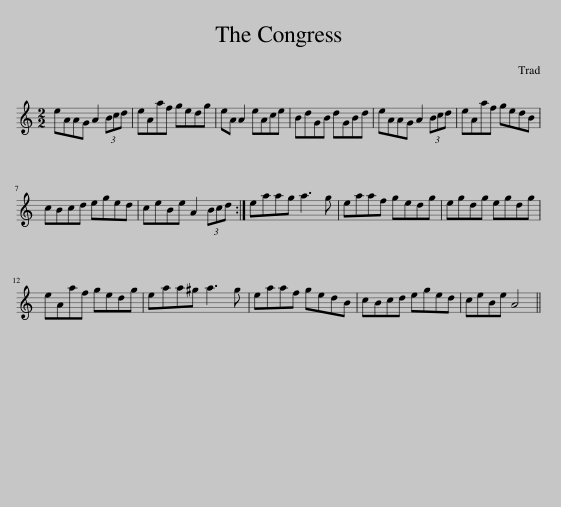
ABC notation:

X:1
L:1/8
M:2/2
I:linebreak $
K:C
V:1 treble
V:1
 eAAG A2 (3Bcd | eAaf gedg | eA A2 eAce | BdGB dGBd | eAAG A2 (3Bcd | %5
 eAaf gedB |$ cBcd eged | ceBe A2 (3Bcd :| eaag a3 g | eaaf gedg | %10
 egdg egdg |$ eAaf gedg | eaa^g a3 g | eaaf gedB | cBcd eged | %15
 ceBe A4 || %16
